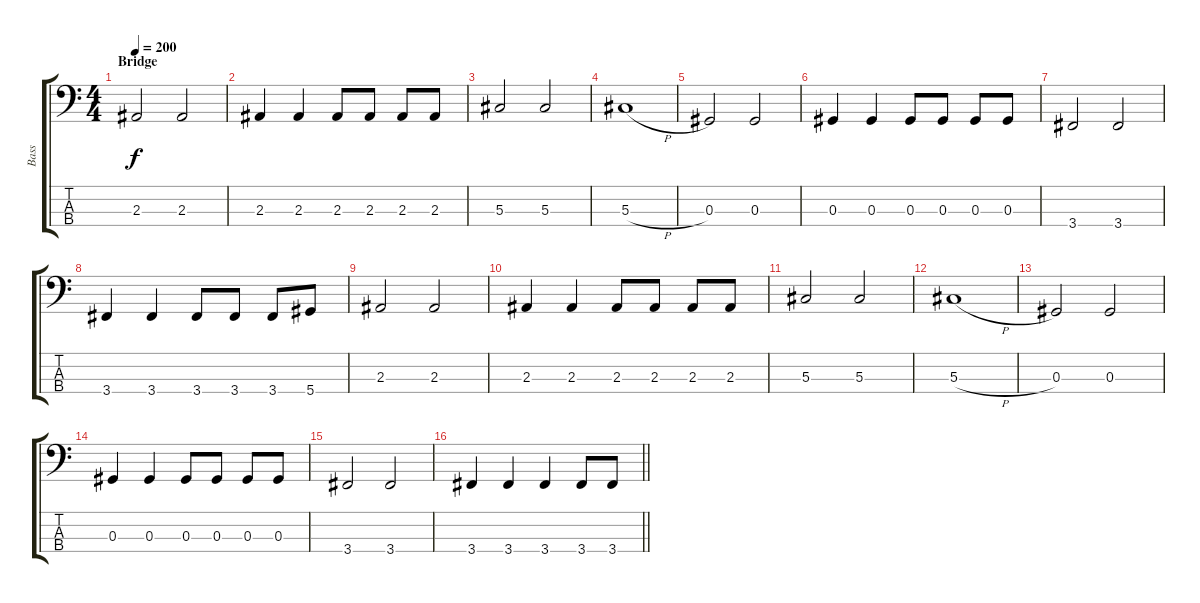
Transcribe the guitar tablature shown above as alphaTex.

\track ("Bass" "Bass") {instrument electricbassfinger}
\staff {score tabs}
\tuning (Gb2 Db2 Ab1 Eb1) {hide}
\ts (4 4)
\section ("" "Bridge")
\tempo 200
\clef f4
\ks c
2.3.2{dy f} 2.3.2 |
2.3.4 2.3.4 2.3.8 2.3.8 2.3.8 2.3.8 |
5.3.2 5.3.2 |
5.3{h}.1 |
0.3.2 0.3.2 |
0.3.4 0.3.4 0.3.8 0.3.8 0.3.8 0.3.8 |
3.4.2 3.4.2 |
3.4.4 3.4.4 3.4.8 3.4.8 3.4.8 5.4.8 |
2.3.2 2.3.2 |
2.3.4 2.3.4 2.3.8 2.3.8 2.3.8 2.3.8 |
5.3.2 5.3.2 |
5.3{h}.1 |
0.3.2 0.3.2 |
0.3.4 0.3.4 0.3.8 0.3.8 0.3.8 0.3.8 |
3.4.2 3.4.2 |
\barLineRight lightlight
3.4.4 3.4.4 3.4.4 3.4.8 3.4.8
